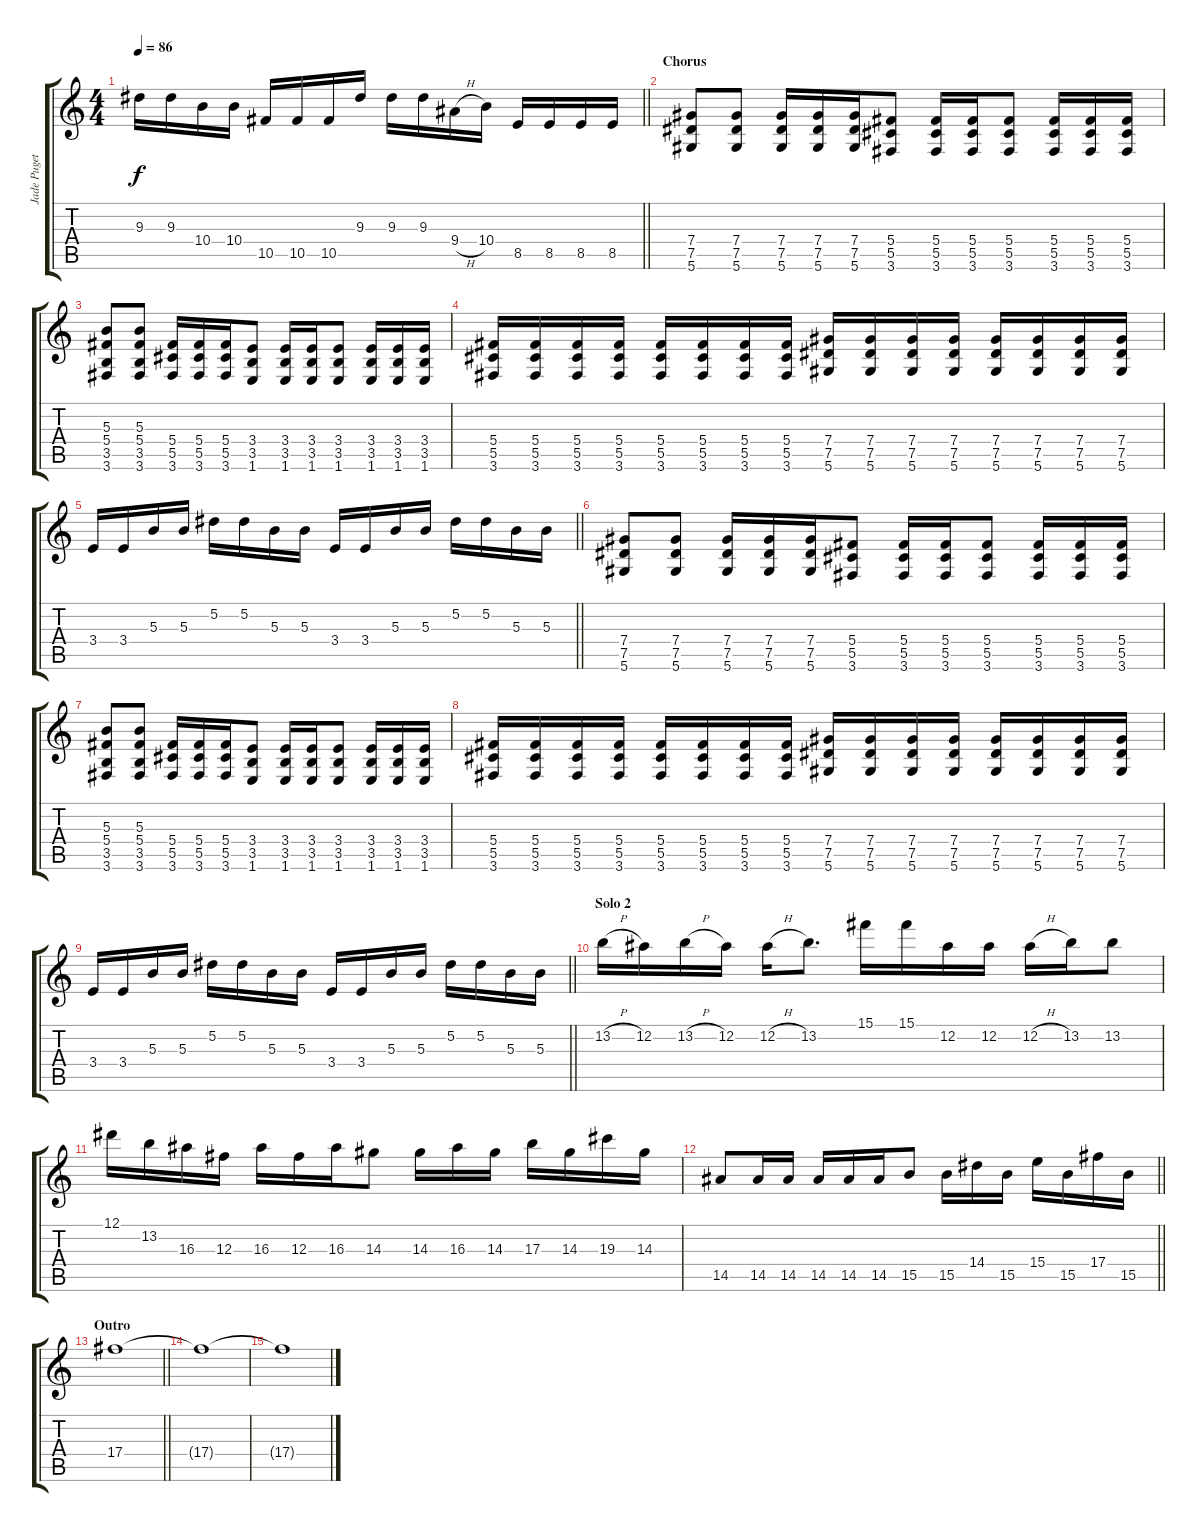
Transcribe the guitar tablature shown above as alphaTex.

\track ("Jade Puget" "Jade Puget") {instrument acousticguitarsteel}
\staff {score tabs}
\tuning (Eb4 Bb3 Gb3 Db3 Ab2 Eb2) {hide}
\ts (4 4)
\tempo 86
\clef g2
\barLineRight lightlight
\ks c
9.3.16{dy f instrument distortionguitar} 9.3.16 10.4.16 10.4.16 10.5.16 10.5.16 10.5.16 9.3.16 9.3.16 9.3.16 9.4{h}.16 10.4.16 8.5.16 8.5.16 8.5.16 8.5.16 |
\section ("" "Chorus")
(7.4 7.5 5.6).8 (7.4 7.5 5.6).8 (7.4 7.5 5.6).16 (7.4 7.5 5.6).16 (7.4 7.5 5.6).16 (5.4 5.5 3.6).8 (5.4 5.5 3.6).16 (5.4 5.5 3.6).16 (5.4 5.5 3.6).8 (5.4 5.5 3.6).16 (5.4 5.5 3.6).16 (5.4 5.5 3.6).16 |
(5.3 5.4 3.5 3.6).8 (5.3 5.4 3.5 3.6).8 (5.4 5.5 3.6).16 (5.4 5.5 3.6).16 (5.4 5.5 3.6).16 (3.4 3.5 1.6).8 (3.4 3.5 1.6).16 (3.4 3.5 1.6).16 (3.4 3.5 1.6).8 (3.4 3.5 1.6).16 (3.4 3.5 1.6).16 (3.4 3.5 1.6).16 |
(5.4 5.5 3.6).16 (5.4 5.5 3.6).16 (5.4 5.5 3.6).16 (5.4 5.5 3.6).16 (5.4 5.5 3.6).16 (5.4 5.5 3.6).16 (5.4 5.5 3.6).16 (5.4 5.5 3.6).16 (7.4 7.5 5.6).16 (7.4 7.5 5.6).16 (7.4 7.5 5.6).16 (7.4 7.5 5.6).16 (7.4 7.5 5.6).16 (7.4 7.5 5.6).16 (7.4 7.5 5.6).16 (7.4 7.5 5.6).16 |
\barLineRight lightlight
3.4.16 3.4.16 5.3.16 5.3.16 5.2.16 5.2.16 5.3.16 5.3.16 3.4.16 3.4.16 5.3.16 5.3.16 5.2.16 5.2.16 5.3.16 5.3.16 |
(7.4 7.5 5.6).8 (7.4 7.5 5.6).8 (7.4 7.5 5.6).16 (7.4 7.5 5.6).16 (7.4 7.5 5.6).16 (5.4 5.5 3.6).8 (5.4 5.5 3.6).16 (5.4 5.5 3.6).16 (5.4 5.5 3.6).8 (5.4 5.5 3.6).16 (5.4 5.5 3.6).16 (5.4 5.5 3.6).16 |
(5.3 5.4 3.5 3.6).8 (5.3 5.4 3.5 3.6).8 (5.4 5.5 3.6).16 (5.4 5.5 3.6).16 (5.4 5.5 3.6).16 (3.4 3.5 1.6).8 (3.4 3.5 1.6).16 (3.4 3.5 1.6).16 (3.4 3.5 1.6).8 (3.4 3.5 1.6).16 (3.4 3.5 1.6).16 (3.4 3.5 1.6).16 |
(5.4 5.5 3.6).16 (5.4 5.5 3.6).16 (5.4 5.5 3.6).16 (5.4 5.5 3.6).16 (5.4 5.5 3.6).16 (5.4 5.5 3.6).16 (5.4 5.5 3.6).16 (5.4 5.5 3.6).16 (7.4 7.5 5.6).16 (7.4 7.5 5.6).16 (7.4 7.5 5.6).16 (7.4 7.5 5.6).16 (7.4 7.5 5.6).16 (7.4 7.5 5.6).16 (7.4 7.5 5.6).16 (7.4 7.5 5.6).16 |
\barLineRight lightlight
3.4.16 3.4.16 5.3.16 5.3.16 5.2.16 5.2.16 5.3.16 5.3.16 3.4.16 3.4.16 5.3.16 5.3.16 5.2.16 5.2.16 5.3.16 5.3.16 |
\section ("" "Solo 2")
13.2{h}.16 12.2.16 13.2{h}.16 12.2.16 12.2{h}.16 13.2.8{d} 15.1.16 15.1.16 12.2.16 12.2.16 12.2{h}.16 13.2.16 13.2.8 |
12.1.16 13.2.16 16.3.16 12.3.16 16.3.16 12.3.16 16.3.16 14.3.8 14.3.16 16.3.16 14.3.16 17.3.16 14.3.16 19.3.16 14.3.16 |
\barLineRight lightlight
14.5.8 14.5.16 14.5.16 14.5.16 14.5.16 14.5.16 15.5.8 15.5.16 14.4.16 15.5.16 15.4.16 15.5.16 17.4.16 15.5.16 |
\section ("" "Outro")
\barLineRight lightlight
17.4.1 |
17.4{t}.1 |
17.4{t}.1
